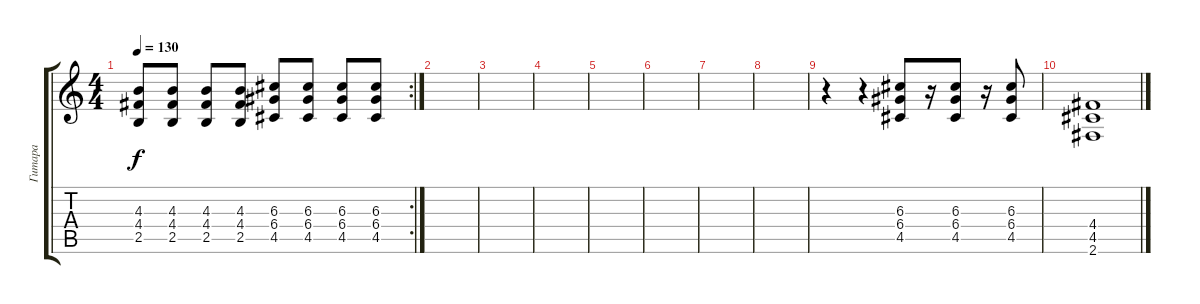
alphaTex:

\track ("Гитара" "Гитара") {instrument distortionguitar}
\staff {score tabs}
\tuning (E4 B3 G3 D3 A2 E2) {hide}
\rc 2
\ts (4 4)
\tempo 130
\clef g2
\ks c
(4.3 4.4 2.5).8{dy f} (4.3 4.4 2.5).8 (4.3 4.4 2.5).8 (4.3 4.4 2.5).8 (6.3 6.4 4.5).8 (6.3 6.4 4.5).8 (6.3 6.4 4.5).8 (6.3 6.4 4.5).8 |
|
|
|
|
|
|
|
r.4 r.4 (6.3 6.4 4.5).8 r.16 (6.3 6.4 4.5).8 r.16 (6.3 6.4 4.5).8 |
(4.4 4.5 2.6).1{volume 3}
